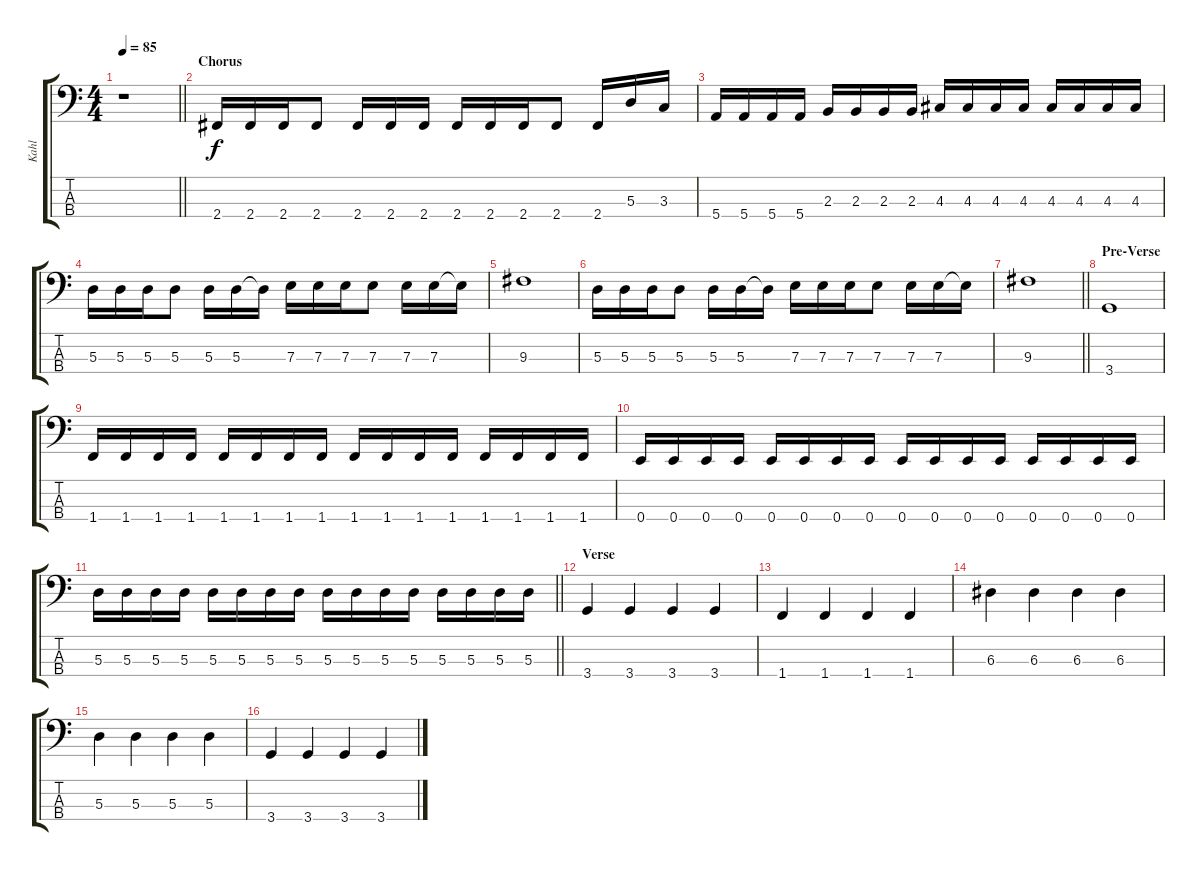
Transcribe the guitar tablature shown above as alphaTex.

\track ("Kahl" "Kahl") {instrument electricbassfinger}
\staff {score tabs}
\tuning (G2 D2 A1 E1) {hide}
\ts (4 4)
\tempo 85
\clef f4
\barLineRight lightlight
\ks c
r.1{dy f} |
\section ("" "Chorus")
2.4.16 2.4.16 2.4.16 2.4.8 2.4.16 2.4.16 2.4.16 2.4.16 2.4.16 2.4.16 2.4.8 2.4.16 5.3.16 3.3.16 |
5.4.16 5.4.16 5.4.16 5.4.16 2.3.16 2.3.16 2.3.16 2.3.16 4.3.16 4.3.16 4.3.16 4.3.16 4.3.16 4.3.16 4.3.16 4.3.16 |
5.3.16 5.3.16 5.3.16 5.3.8 5.3.16 5.3.16 5.3{t}.16 7.3.16 7.3.16 7.3.16 7.3.8 7.3.16 7.3.16 7.3{t}.16 |
9.3.1 |
5.3.16 5.3.16 5.3.16 5.3.8 5.3.16 5.3.16 5.3{t}.16 7.3.16 7.3.16 7.3.16 7.3.8 7.3.16 7.3.16 7.3{t}.16 |
\barLineRight lightlight
9.3.1 |
\section ("" "Pre-Verse")
3.4.1 |
1.4.16 1.4.16 1.4.16 1.4.16 1.4.16 1.4.16 1.4.16 1.4.16 1.4.16 1.4.16 1.4.16 1.4.16 1.4.16 1.4.16 1.4.16 1.4.16 |
0.4.16 0.4.16 0.4.16 0.4.16 0.4.16 0.4.16 0.4.16 0.4.16 0.4.16 0.4.16 0.4.16 0.4.16 0.4.16 0.4.16 0.4.16 0.4.16 |
\barLineRight lightlight
5.3.16 5.3.16 5.3.16 5.3.16 5.3.16 5.3.16 5.3.16 5.3.16 5.3.16 5.3.16 5.3.16 5.3.16 5.3.16 5.3.16 5.3.16 5.3.16 |
\section ("" "Verse")
3.4.4 3.4.4 3.4.4 3.4.4 |
1.4.4 1.4.4 1.4.4 1.4.4 |
6.3.4 6.3.4 6.3.4 6.3.4 |
5.3.4 5.3.4 5.3.4 5.3.4 |
3.4.4 3.4.4 3.4.4 3.4.4
